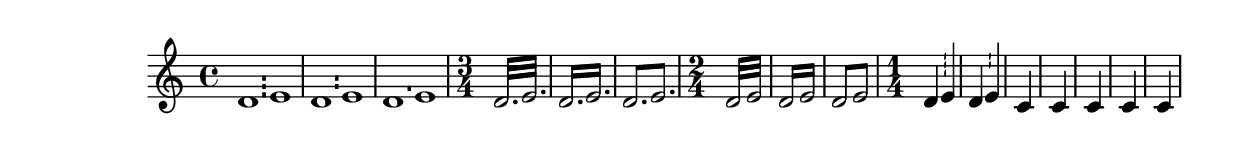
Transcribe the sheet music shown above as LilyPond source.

\version "2.3.4"

\header{
texidoc="
Chord tremolos look like beams, but are a kind of repeat symbol.
To avoid confusion, chord tremolo beams do not reach the stems, but 
leave a gap.  Chord tremolo beams on half notes are not ambiguous,
as half notes cannot appear in a regular beam, and should reach the 
stems.

In this example, each tremolo lasts exactly one measure.

(To ensure that the spacing engine is not confused we add some regular
notes as well.)

"
}

\score { 
  \context Voice \relative c' {
	\time 4/4
	\repeat "tremolo" 16 { d32 e }
	\repeat "tremolo" 8 { d16 e }
	\repeat "tremolo" 4 { d8 e }

	\time 3/4
	\repeat "tremolo" 12 { d32 e }
	\repeat "tremolo" 6 { d16 e } 
	\repeat "tremolo" 3 { d8 e } 

	\time 2/4
	\repeat "tremolo" 8 { d32 e }
	\repeat "tremolo" 4 { d16 e }
	\repeat "tremolo" 2 { d8 e }

	\time 1/4
	\repeat "tremolo" 4 { d32 e }
	\repeat "tremolo" 2 { d16 e }

	c4 c4 c4 c4 c4 
  }

  \midi { }
  \paper {} 
}

